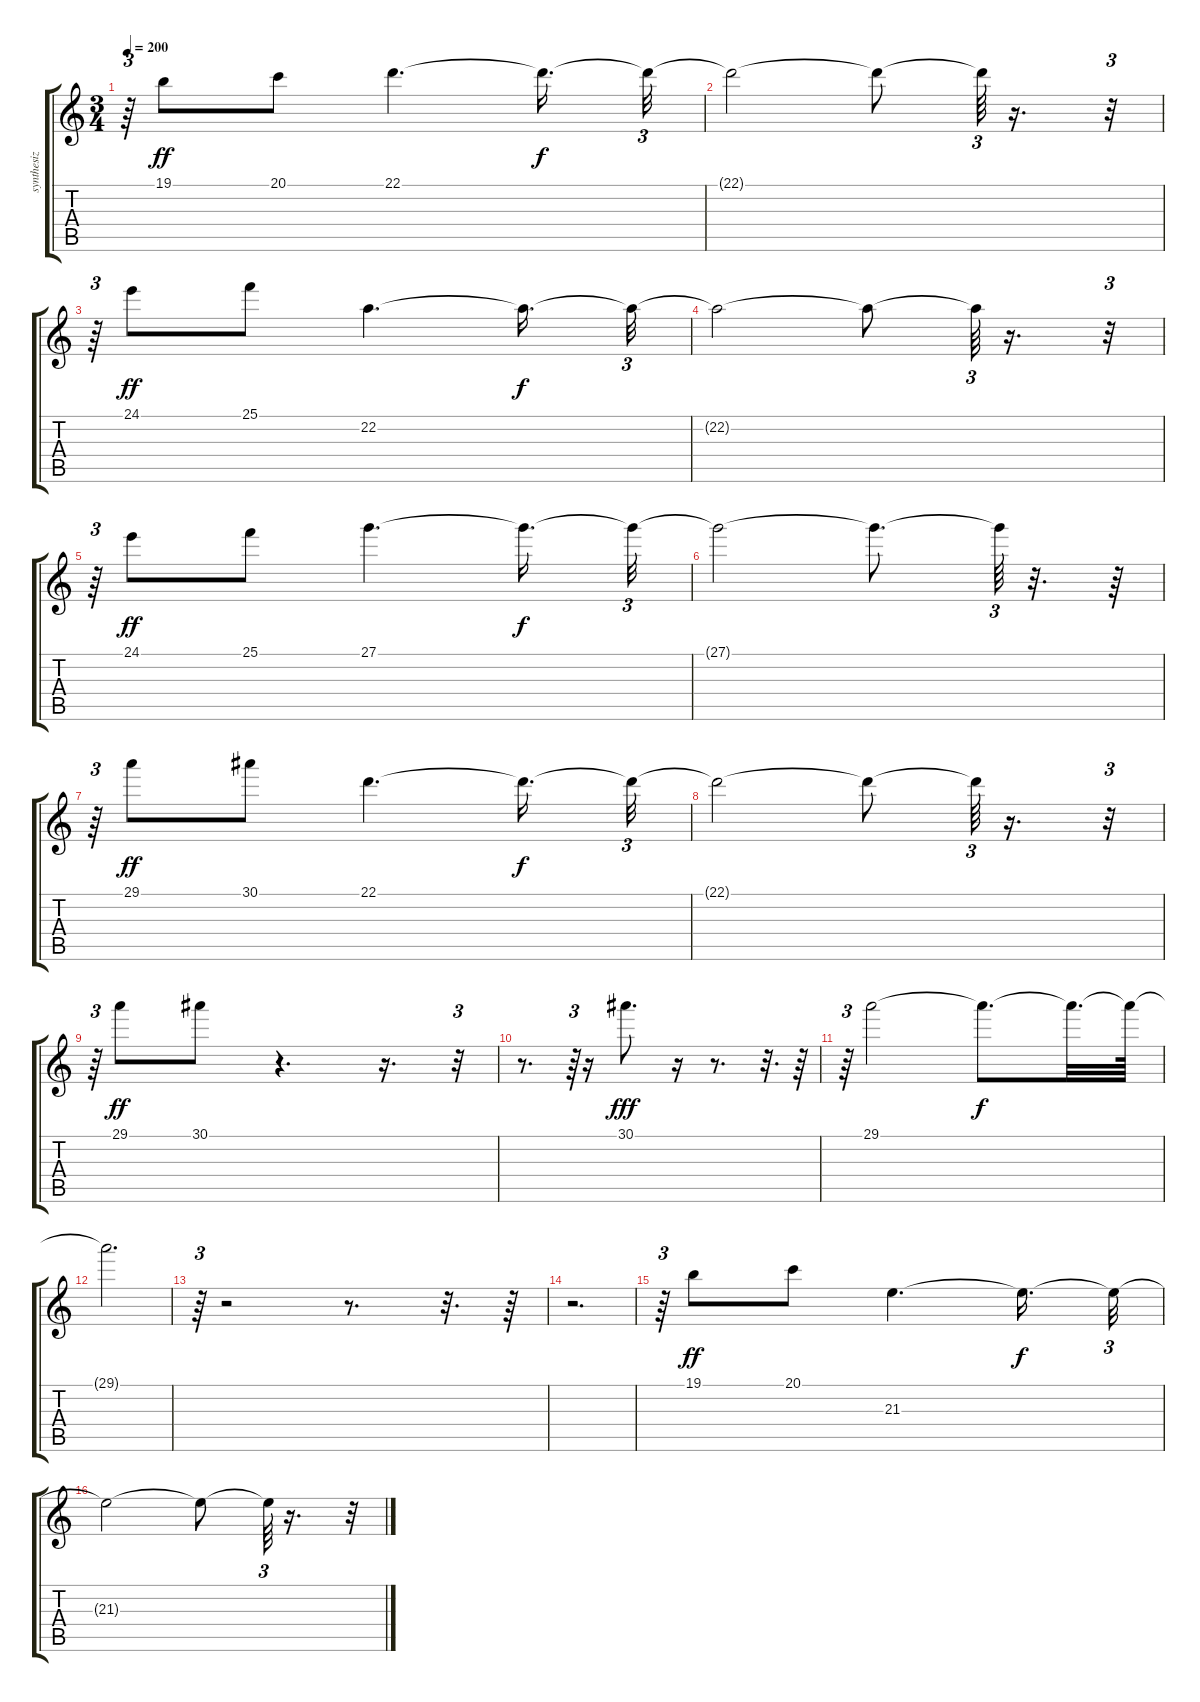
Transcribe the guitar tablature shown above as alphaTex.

\track (" synthesizer 1" " synthesiz") {instrument lead3calliope}
\staff {score tabs}
\tuning (E4 B3 G3 D3 A2 E2) {hide}
\ts (3 4)
\tempo 200
\clef g2
\ks c
r.64{tu (3 2) dy f} 19.1.8{dy ff} 20.1.8 22.1.4{d} 22.1{t}.16{d dy f} 22.1{t}.32{tu (3 2)} |
22.1{t}.2 22.1{t}.8 22.1{t}.64{tu (3 2)} r.16{d} r.32{tu (3 2)} |
r.64{tu (3 2)} 24.1.8{dy ff} 25.1.8 22.2.4{d} 22.2{t}.16{d dy f} 22.2{t}.32{tu (3 2)} |
22.2{t}.2 22.2{t}.8 22.2{t}.64{tu (3 2)} r.16{d} r.32{tu (3 2)} |
r.64{tu (3 2)} 24.1.8{dy ff} 25.1.8 27.1.4{d} 27.1{t}.16{d dy f} 27.1{t}.32{tu (3 2)} |
27.1{t}.2 27.1{t}.8{d} 27.1{t}.64{tu (3 2)} r.32{d} r.64 |
r.64{tu (3 2)} 29.1.8{dy ff} 30.1.8 22.1.4{d} 22.1{t}.16{d dy f} 22.1{t}.32{tu (3 2)} |
22.1{t}.2 22.1{t}.8 22.1{t}.64{tu (3 2)} r.16{d} r.32{tu (3 2)} |
r.64{tu (3 2)} 29.1.8{dy ff} 30.1.8 r.4{d} r.16{d} r.32{tu (3 2)} |
r.8{d} r.64{tu (3 2)} r.16 30.1.8{d dy fff} r.16 r.8{d} r.32{d} r.64 |
r.64{tu (3 2)} 29.1.2 29.1{t}.8{d dy f} 29.1{t}.32{d} 29.1{t}.64 |
29.1{t}.2{d} |
r.64{tu (3 2)} r.2 r.8{d} r.32{d} r.64 |
r.2{d} |
r.64{tu (3 2)} 19.1.8{dy ff} 20.1.8 21.3.4{d} 21.3{t}.16{d dy f} 21.3{t}.32{tu (3 2)} |
21.3{t}.2 21.3{t}.8 21.3{t}.64{tu (3 2)} r.16{d} r.32{tu (3 2)}
